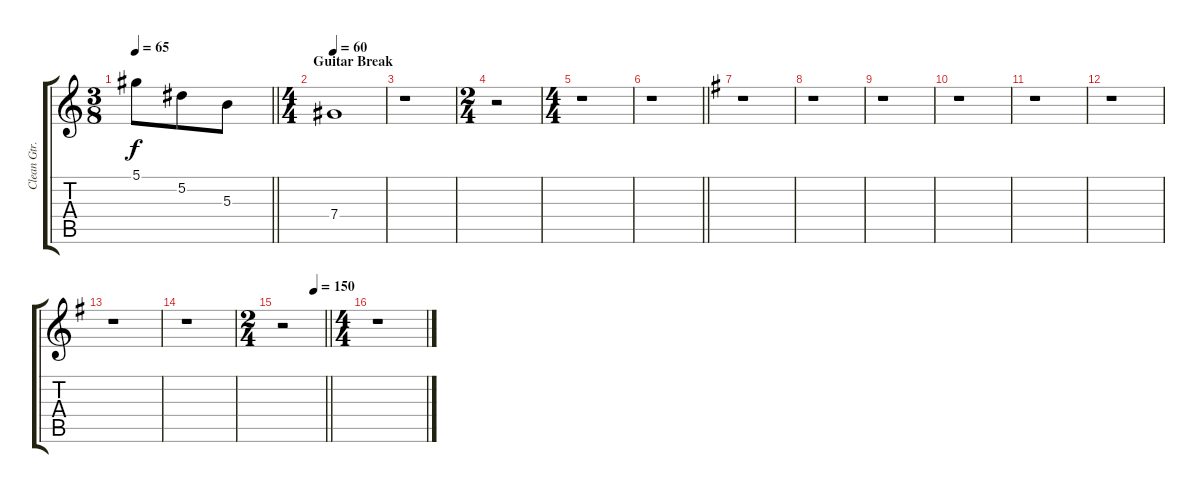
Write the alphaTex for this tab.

\track ("Clean Gtr." "Clean Gtr.") {instrument electricguitarclean}
\staff {score tabs}
\tuning (Eb4 Bb3 Gb3 Db3 Ab2 Eb2) {hide}
\ts (3 8)
\tempo 65
\clef g2
\barLineRight lightlight
\ks c
5.1.8{dy f} 5.2.8 5.3.8 |
\ts (4 4)
\section ("" "Guitar Break")
\tempo 60
7.4.1 |
r.1 |
\ts (2 4)
r.2 |
\ts (4 4)
r.1 |
\barLineRight lightlight
r.1 |
\ks g
r.1 |
r.1 |
r.1 |
r.1 |
r.1 |
r.1 |
r.1 |
r.1 |
\ts (2 4)
\tempo (150 0.75)
\barLineRight lightlight
r.2 |
\ts (4 4)
r.1
